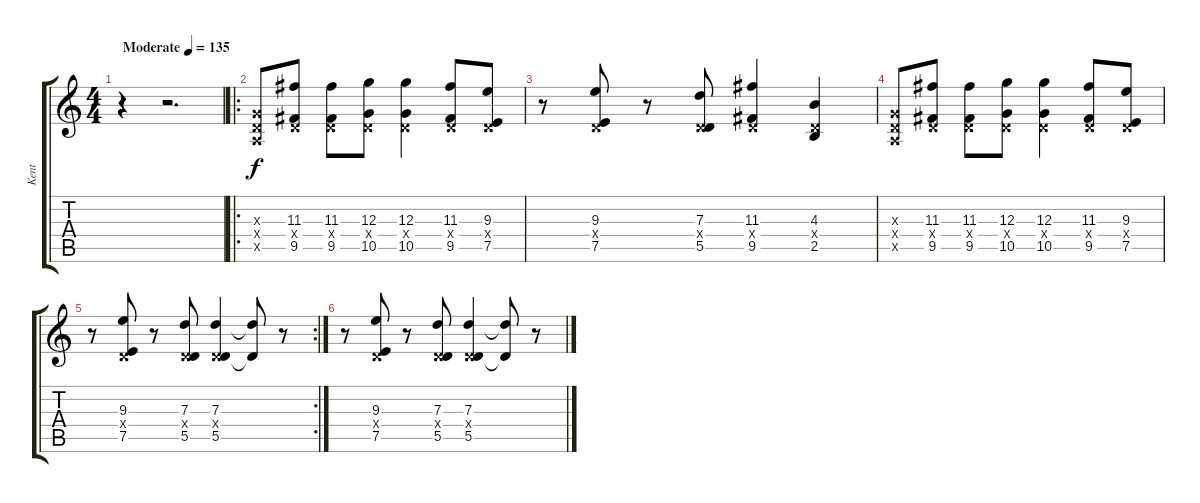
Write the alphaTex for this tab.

\track ("Kent" "Kent") {instrument distortionguitar}
\staff {score tabs}
\tuning (E4 B3 G3 D3 A2 D2) {hide}
\ts (4 4)
\tempo (135 "Moderate")
\clef g2
\ks c
r.4{dy f instrument distortionguitar} r.2{d} |
\ro
(0.3{x} 0.4{x} 0.5{x}).8 (11.3 0.4{x} 9.5).8 (11.3 0.4{x} 9.5).8 (12.3 0.4{x} 10.5).8 (12.3 0.4{x} 10.5).4 (11.3 0.4{x} 9.5).8 (9.3 0.4{x} 7.5).8 |
r.8 (9.3 0.4{x} 7.5).8 r.8 (7.3 0.4{x} 5.5).8 (11.3 0.4{x} 9.5).4 (4.3 0.4{x} 2.5).4 |
(0.3{x} 0.4{x} 0.5{x}).8 (11.3 0.4{x} 9.5).8 (11.3 0.4{x} 9.5).8 (12.3 0.4{x} 10.5).8 (12.3 0.4{x} 10.5).4 (11.3 0.4{x} 9.5).8 (9.3 0.4{x} 7.5).8 |
\rc 2
r.8 (9.3 0.4{x} 7.5).8 r.8 (7.3 0.4{x} 5.5).8 (7.3 0.4{x} 5.5).4 (7.3{t} 5.5{t}).8 r.8 |
r.8 (9.3 0.4{x} 7.5).8 r.8 (7.3 0.4{x} 5.5).8 (7.3 0.4{x} 5.5).4 (7.3{t} 5.5{t}).8 r.8
